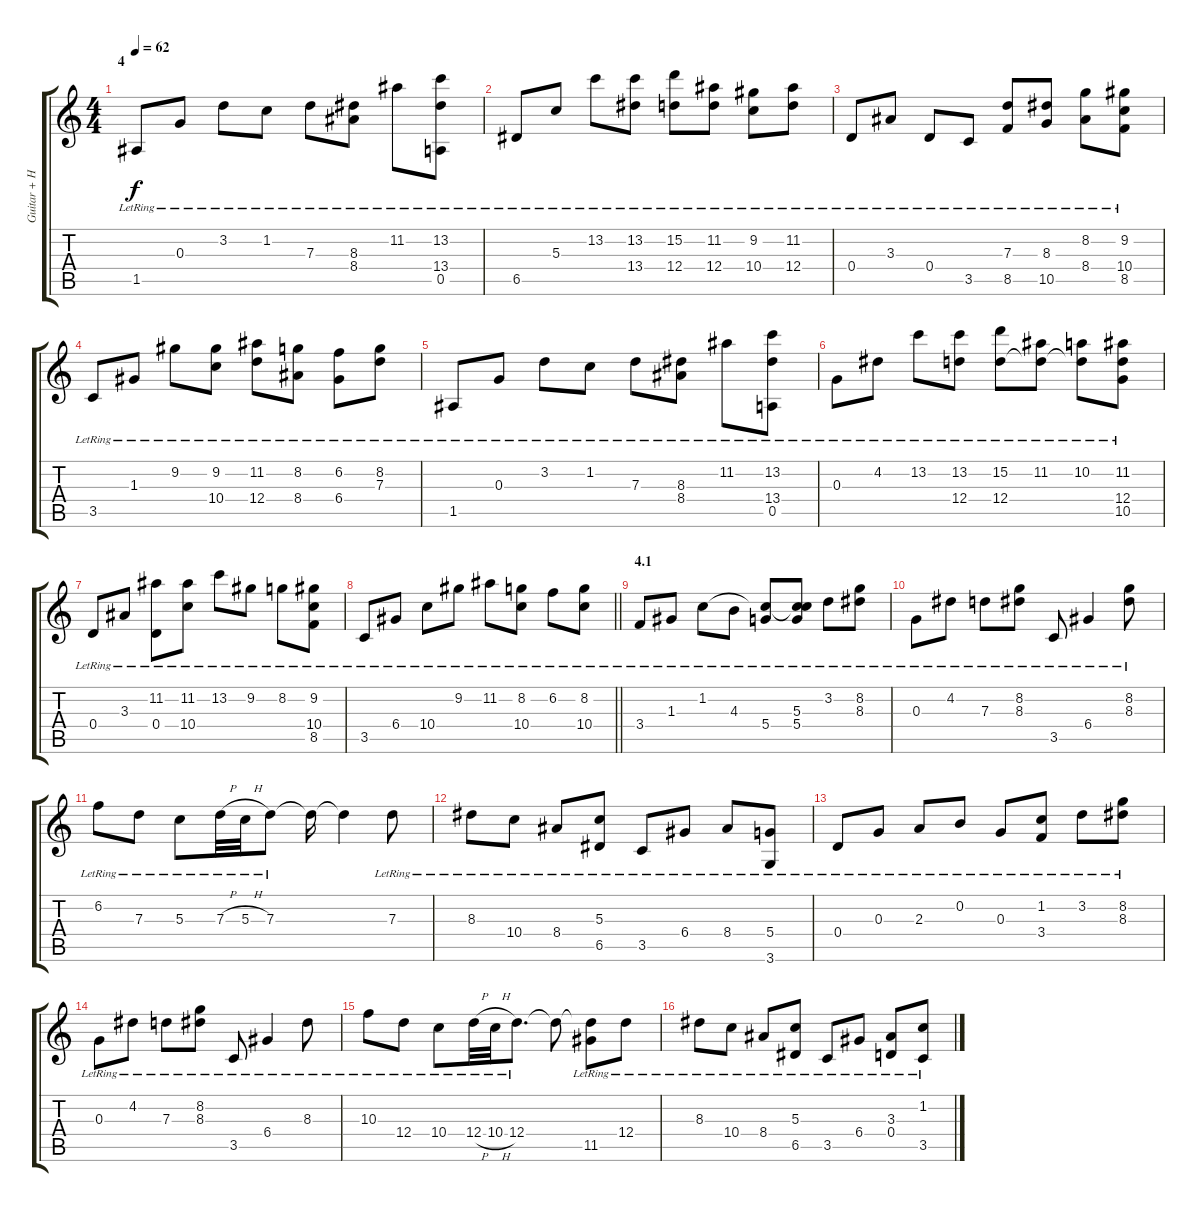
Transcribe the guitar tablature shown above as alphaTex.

\track ("Guitar + H (hardest)" "Guitar + H") {solo instrument acousticguitarsteel}
\staff {score tabs}
\tuning (E4 B3 G3 D3 A2 E2) {hide}
\ts (4 4)
\section ("" "4")
\tempo 62
\clef g2
\ks c
1.5{lr}.8{dy f} 0.3{lr}.8 3.2{lr}.8 1.2{lr}.8 7.3{lr}.8 (8.3{lr} 8.4{lr}).8 11.2{lr}.8 (13.2{lr} 13.4{lr} 0.5{lr}).8 |
6.5{lr}.8 5.3{lr}.8 13.2{lr}.8 (13.2{lr} 13.4{lr}).8 (15.2{lr} 12.4{lr}).8 (11.2{lr} 12.4{lr}).8 (9.2{lr} 10.4{lr}).8 (11.2{lr} 12.4{lr}).8 |
0.4{lr}.8 3.3{lr}.8 0.4{lr}.8 3.5{lr}.8 (7.3{lr} 8.5{lr}).8 (8.3{lr} 10.5{lr}).8 (8.2{lr} 8.4{lr}).8 (9.2{lr} 10.4{lr} 8.5{lr}).8 |
3.5{lr}.8 1.3{lr}.8 9.2{lr}.8 (9.2{lr} 10.4{lr}).8 (11.2{lr} 12.4{lr}).8 (8.2{lr} 8.4{lr}).8 (6.2{lr} 6.4{lr}).8 (8.2{lr} 7.3{lr}).8 |
1.5{lr}.8 0.3{lr}.8 3.2{lr}.8 1.2{lr}.8 7.3{lr}.8 (8.3{lr} 8.4{lr}).8 11.2{lr}.8 (13.2{lr} 13.4{lr} 0.5{lr}).8 |
0.3{lr}.8 4.2{lr}.8 13.2{lr}.8 (13.2{lr} 12.4{lr}).8 (15.2{lr} 12.4{lr}).8 (11.2{lr} 12.4{t}).8 (10.2{lr} 12.4{t}).8 (11.2{lr} 12.4{lr} 10.5{lr}).8 |
0.4{lr}.8 3.3{lr}.8 (11.2{lr} 0.4{lr}).8 (11.2{lr} 10.4{lr}).8 13.2{lr}.8 9.2{lr}.8 8.2{lr}.8 (9.2{lr} 10.4{lr} 8.5{lr}).8 |
\barLineRight lightlight
3.5{lr}.8 6.4{lr}.8 10.4{lr}.8 9.2{lr}.8 11.2{lr}.8 (8.2{lr} 10.4{lr}).8 6.2{lr}.8 (8.2{lr} 10.4{lr}).8 |
\section ("" "4.1")
3.4{lr}.8 1.3{lr}.8 1.2{lr}.8 4.3{lr}.8 (1.2{t} 5.4{lr}).8 (1.2{t} 5.3{lr} 5.4{lr}).8 3.2{lr}.8 (8.2{lr} 8.3{lr}).8 |
0.3{lr}.8 4.2{lr}.8 7.3{lr}.8 (8.2{lr} 8.3{lr}).8 3.5{lr}.8 6.4{lr}.4 (8.2{lr} 8.3{lr}).8 |
6.2{lr}.8 7.3{lr}.8 5.3{lr}.8 7.3{h lr}.32 5.3{h lr}.32 7.3{lr}.8 7.3{t}.16 7.3{t}.4 7.3{lr}.8 |
8.3{lr}.8 10.4{lr}.8 8.4{lr}.8 (5.3{lr} 6.5{lr}).8 3.5{lr}.8 6.4{lr}.8 8.4{lr}.8 (5.4{lr} 3.6{lr}).8 |
0.4{lr}.8 0.3{lr}.8 2.3{lr}.8 0.2{lr}.8 0.3{lr}.8 (1.2{lr} 3.4{lr}).8 3.2{lr}.8 (8.2{lr} 8.3{lr}).8 |
0.3{lr}.8 4.2{lr}.8 7.3{lr}.8 (8.2{lr} 8.3{lr}).8 3.5{lr}.8 6.4{lr}.4 8.3{lr}.8 |
10.3{lr}.8 12.4{lr}.8 10.4{lr}.8 12.4{h lr}.32 10.4{h lr}.32 12.4{lr}.8{d} 12.4{t}.8 (12.4{t} 11.5{lr}).8 12.4{lr}.8 |
8.3{lr}.8 10.4{lr}.8 8.4{lr}.8 (5.3{lr} 6.5{lr}).8 3.5{lr}.8 6.4{lr}.8 (3.3{lr} 0.4{lr}).8 (1.2{lr} 3.5{lr}).8
